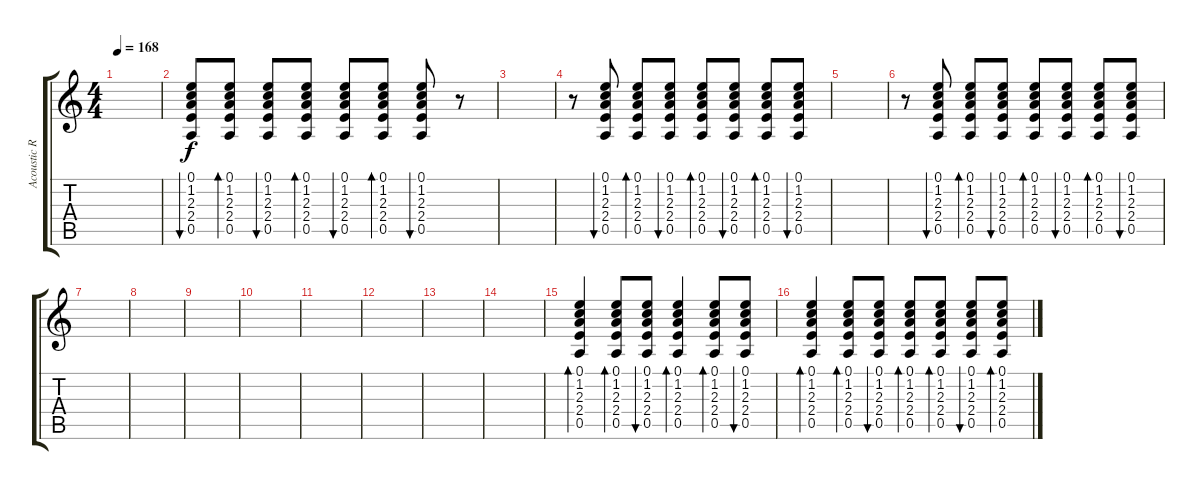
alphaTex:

\track ("Acoustic Rhythm" "Acoustic R") {instrument acousticguitarsteel}
\staff {score tabs}
\tuning (E4 B3 G3 D3 A2 E2) {hide}
\ts (4 4)
\tempo 168
\clef g2
\ks c
|
(0.1 1.2 2.3 2.4 0.5).8{bu 60} (0.1 1.2 2.3 2.4 0.5).8{bd 60} (0.1 1.2 2.3 2.4 0.5).8{bu 60} (0.1 1.2 2.3 2.4 0.5).8{bd 60} (0.1 1.2 2.3 2.4 0.5).8{bu 60} (0.1 1.2 2.3 2.4 0.5).8{bd 60} (0.1 1.2 2.3 2.4 0.5).8{bu 60} r.8 |
|
r.8 (0.1 1.2 2.3 2.4 0.5).8{bu 60} (0.1 1.2 2.3 2.4 0.5).8{bd 60} (0.1 1.2 2.3 2.4 0.5).8{bu 60} (0.1 1.2 2.3 2.4 0.5).8{bd 60} (0.1 1.2 2.3 2.4 0.5).8{bu 60} (0.1 1.2 2.3 2.4 0.5).8{bd 60} (0.1 1.2 2.3 2.4 0.5).8{bu 60} |
|
r.8 (0.1 1.2 2.3 2.4 0.5).8{bu 60} (0.1 1.2 2.3 2.4 0.5).8{bd 60} (0.1 1.2 2.3 2.4 0.5).8{bu 60} (0.1 1.2 2.3 2.4 0.5).8{bd 60} (0.1 1.2 2.3 2.4 0.5).8{bu 60} (0.1 1.2 2.3 2.4 0.5).8{bd 60} (0.1 1.2 2.3 2.4 0.5).8{bu 60} |
|
|
|
|
|
|
|
|
(0.1 1.2 2.3 2.4 0.5).4{bd 60} (0.1 1.2 2.3 2.4 0.5).8{bd 60} (0.1 1.2 2.3 2.4 0.5).8{bu 60} (0.1 1.2 2.3 2.4 0.5).4{bd 60} (0.1 1.2 2.3 2.4 0.5).8{bd 60} (0.1 1.2 2.3 2.4 0.5).8{bu 60} |
(0.1 1.2 2.3 2.4 0.5).4{bd 60} (0.1 1.2 2.3 2.4 0.5).8{bd 60} (0.1 1.2 2.3 2.4 0.5).8{bu 60} (0.1 1.2 2.3 2.4 0.5).8{bd 60} (0.1 1.2 2.3 2.4 0.5).8{bd 60} (0.1 1.2 2.3 2.4 0.5).8{bu 60} (0.1 1.2 2.3 2.4 0.5).8{bd 60}
